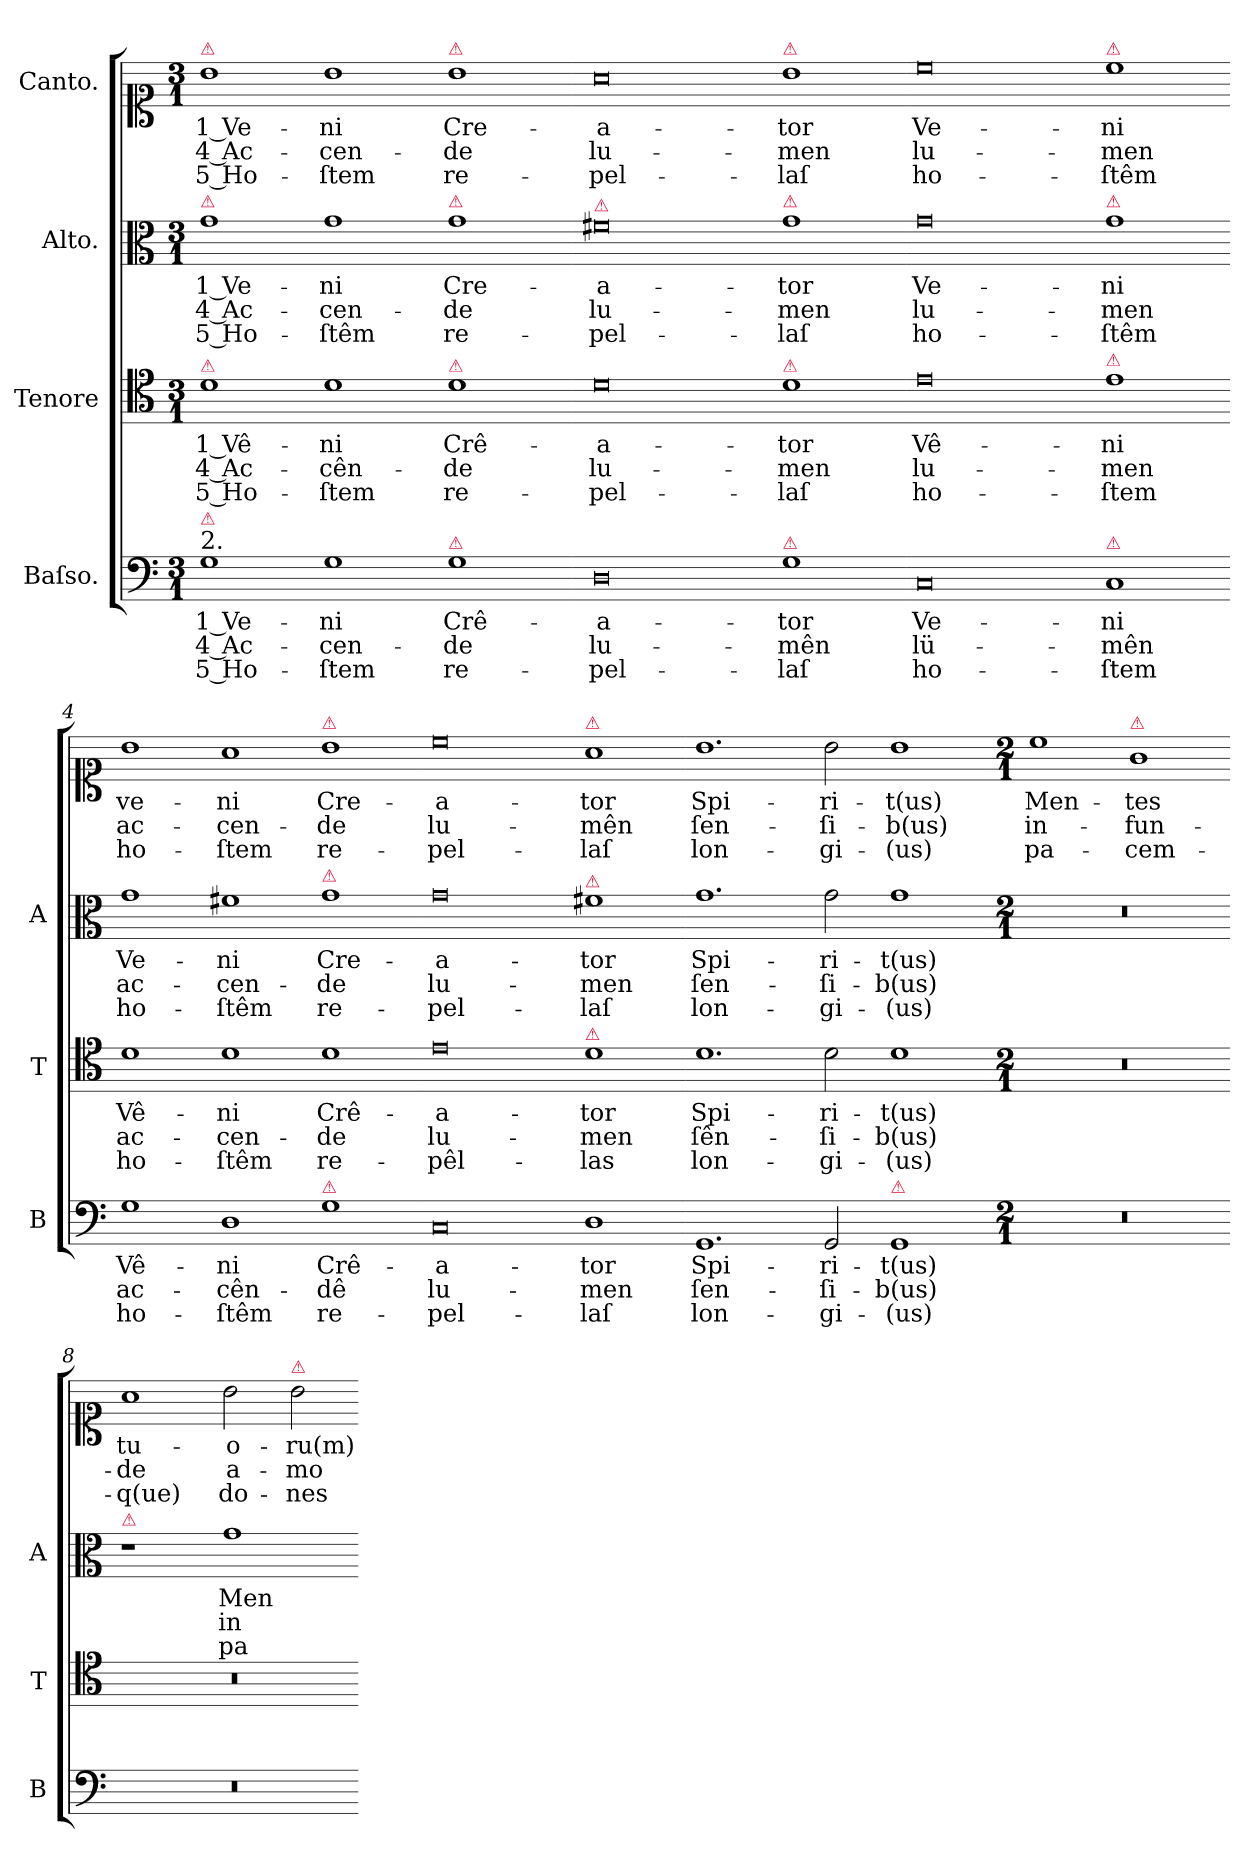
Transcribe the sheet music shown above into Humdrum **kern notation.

**kern	**text	**text	**text	**kern	**text	**text	**text	**kern	**text	**text	**text	**kern	**text	**text	**text
*part4	*part4	*part4	*part4	*part3	*part3	*part3	*part3	*part2	*part2	*part2	*part2	*part1	*part1	*part1	*part1
*staff4	*staff4	*staff4	*staff4	*staff3	*staff3	*staff3	*staff3	*staff2	*staff2	*staff2	*staff2	*staff1	*staff1	*staff1	*staff1
*I"Baſso.	*	*	*	*I"Tenore	*	*	*	*I"Alto.	*	*	*	*I"Canto.	*	*	*
*I'B	*	*	*	*I'T	*	*	*	*I'A	*	*	*	*	*	*	*
*clefF4	*	*	*	*clefC4	*	*	*	*clefC3	*	*	*	*clefC1	*	*	*
*k[]	*	*	*	*k[]	*	*	*	*k[]	*	*	*	*k[]	*	*	*
*M3/1	*	*	*	*M3/1	*	*	*	*M3/1	*	*	*	*M3/1	*	*	*
=1	=1	=1	=1	=1	=1	=1	=1	=1	=1	=1	=1	=1	=1	=1	=1
!	!	!	!	!	!	!	!	!	!	!	!	!LO:TX:a:color=crimson:t=⚠	!	!	!
!	!	!	!	!	!	!	!	!LO:TX:a:color=crimson:t=⚠	!	!	!	!	!	!	!
!	!	!	!	!LO:TX:a:color=crimson:t=⚠	!	!	!	!	!	!	!	!	!	!	!
!LO:TX:a:t=2.	!	!	!	!	!	!	!	!	!	!	!	!	!	!	!
!LO:TX:a:color=crimson:t=⚠	!	!	!	!	!	!	!	!	!	!	!	!	!	!	!
1G	1 Ve-	4 Ac-	5 Ho-	1d	1 Vê-	4 Ac-	5 Ho-	1g	1 Ve-	4 Ac-	5 Ho-	1b	1 Ve-	4 Ac-	5 Ho-
1G	-ni	-cen-	-ſtem	1d	-ni	-cên-	-ſtem	1g	-ni	-cen-	-ſtêm	1b	-ni	-cen-	-ſtem
!	!	!	!	!	!	!	!	!	!	!	!	!LO:TX:a:color=crimson:t=⚠	!	!	!
!	!	!	!	!	!	!	!	!LO:TX:a:color=crimson:t=⚠	!	!	!	!	!	!	!
!	!	!	!	!LO:TX:a:color=crimson:t=⚠	!	!	!	!	!	!	!	!	!	!	!
!LO:TX:a:color=crimson:t=⚠	!	!	!	!	!	!	!	!	!	!	!	!	!	!	!
1G	Crê-	-de	re-	1d	Crê-	-de	re-	1g	Cre-	-de	re-	1b	Cre-	-de	re-
=2-	=2-	=2-	=2-	=2-	=2-	=2-	=2-	=2-	=2-	=2-	=2-	=2-	=2-	=2-	=2-
!	!	!	!	!	!	!	!	!LO:TX:a:color=crimson:t=⚠	!	!	!	!	!	!	!
0D	-a-	lu-	-pel-	0d	-a-	lu-	-pel-	0f#X	-a-	lu-	-pel-	0a	-a-	lu-	-pel-
!	!	!	!	!	!	!	!	!	!	!	!	!LO:TX:a:color=crimson:t=⚠	!	!	!
!	!	!	!	!	!	!	!	!LO:TX:a:color=crimson:t=⚠	!	!	!	!	!	!	!
!	!	!	!	!LO:TX:a:color=crimson:t=⚠	!	!	!	!	!	!	!	!	!	!	!
!LO:TX:a:color=crimson:t=⚠	!	!	!	!	!	!	!	!	!	!	!	!	!	!	!
1G	-tor	-mên	-laſ	1d	-tor	-men	-laſ	1g	-tor	-men	-laſ	1b	-tor	-men	-laſ
=3-	=3-	=3-	=3-	=3-	=3-	=3-	=3-	=3-	=3-	=3-	=3-	=3-	=3-	=3-	=3-
0C	Ve-	lü-	ho-	0e	Vê-	lu-	ho-	0g	Ve-	lu-	ho-	0cc	Ve-	lu-	ho-
!	!	!	!	!	!	!	!	!	!	!	!	!LO:TX:a:color=crimson:t=⚠	!	!	!
!	!	!	!	!	!	!	!	!LO:TX:a:color=crimson:t=⚠	!	!	!	!	!	!	!
!	!	!	!	!LO:TX:a:color=crimson:t=⚠	!	!	!	!	!	!	!	!	!	!	!
!LO:TX:a:color=crimson:t=⚠	!	!	!	!	!	!	!	!	!	!	!	!	!	!	!
1C	-ni	-mên	-ſtem	1e	-ni	-men	-ſtem	1g	-ni	-men	-ſtêm	1cc	-ni	-men	-ſtêm
=4-	=4-	=4-	=4-	=4-	=4-	=4-	=4-	=4-	=4-	=4-	=4-	=4-	=4-	=4-	=4-
1G	Vê-	ac-	ho-	1d	Vê-	ac-	ho-	1g	Ve-	ac-	ho-	1b	ve-	ac-	ho-
1D	-ni	-cên-	-ſtêm	1d	-ni	-cen-	-ſtêm	1f#X	-ni	-cen-	-ſtêm	1a	-ni	-cen-	-ſtem
!	!	!	!	!	!	!	!	!	!	!	!	!LO:TX:a:color=crimson:t=⚠	!	!	!
!	!	!	!	!	!	!	!	!LO:TX:a:color=crimson:t=⚠	!	!	!	!	!	!	!
!LO:TX:a:color=crimson:t=⚠	!	!	!	!	!	!	!	!	!	!	!	!	!	!	!
1G	Crê-	-dê	re-	1d	Crê-	-de	re-	1g	Cre-	-de	re-	1b	Cre-	-de	re-
=5-	=5-	=5-	=5-	=5-	=5-	=5-	=5-	=5-	=5-	=5-	=5-	=5-	=5-	=5-	=5-
0C	-a-	lu-	-pel-	0e	-a-	lu-	-pêl-	0g	-a-	lu-	-pel-	0cc	-a-	lu-	-pel-
!	!	!	!	!	!	!	!	!	!	!	!	!LO:TX:a:color=crimson:t=⚠	!	!	!
!	!	!	!	!	!	!	!	!LO:TX:a:color=crimson:t=⚠	!	!	!	!	!	!	!
!	!	!	!	!LO:TX:a:color=crimson:t=⚠	!	!	!	!	!	!	!	!	!	!	!
1D	-tor	-men	-laſ	1d	-tor	-men	-las	1f#X	-tor	-men	-laſ	1a	-tor	-mên	-laſ
=6-	=6-	=6-	=6-	=6-	=6-	=6-	=6-	=6-	=6-	=6-	=6-	=6-	=6-	=6-	=6-
1.GG	Spi-	ſen-	lon-	1.d	Spi-	ſên-	lon-	1.g	Spi-	ſen-	lon-	1.b	Spi-	ſen-	lon-
2GG/	-ri-	-ſi-	-gi-	2d\	-ri-	-ſi-	-gi-	2g\	-ri-	-ſi-	-gi-	2b\	-ri-	-ſi-	-gi-
!LO:TX:a:color=crimson:t=⚠	!	!	!	!	!	!	!	!	!	!	!	!	!	!	!
1GG	-t(us)	-b(us)	-(us)	1d	-t(us)	-b(us)	-(us)	1g	-t(us)	-b(us)	-(us)	1b	-t(us)	-b(us)	-(us)
=7-	=7-	=7-	=7-	=7-	=7-	=7-	=7-	=7-	=7-	=7-	=7-	=7-	=7-	=7-	=7-
*M2/1	*	*	*	*M2/1	*	*	*	*M2/1	*	*	*	*M2/1	*	*	*
0r	.	.	.	0r	.	.	.	0r	.	.	.	1cc	Men-	in-	pa-
!	!	!	!	!	!	!	!	!	!	!	!	!LO:TX:a:color=crimson:t=⚠	!	!	!
.	.	.	.	.	.	.	.	.	.	.	.	1g	-tes	-fun-	-cem-
=8-	=8-	=8-	=8-	=8-	=8-	=8-	=8-	=8-	=8-	=8-	=8-	=8-	=8-	=8-	=8-
!	!	!	!	!	!	!	!	!LO:TX:a:color=crimson:t=⚠	!	!	!	!	!	!	!
0r	.	.	.	0r	.	.	.	1r	.	.	.	1a	tu-	-de	-q(ue)
.	.	.	.	.	.	.	.	1g	Men-	in-	pa-	2b\	-o-	a-	do-
!	!	!	!	!	!	!	!	!	!	!	!	!LO:TX:a:color=crimson:t=⚠	!	!	!
.	.	.	.	.	.	.	.	.	.	.	.	2b\	-ru(m)	-mo-	-nes
=-	=-	=-	=-	=-	=-	=-	=-	=-	=-	=-	=-	=-	=-	=-	=-
*-	*-	*-	*-	*-	*-	*-	*-	*-	*-	*-	*-	*-	*-	*-	*-
